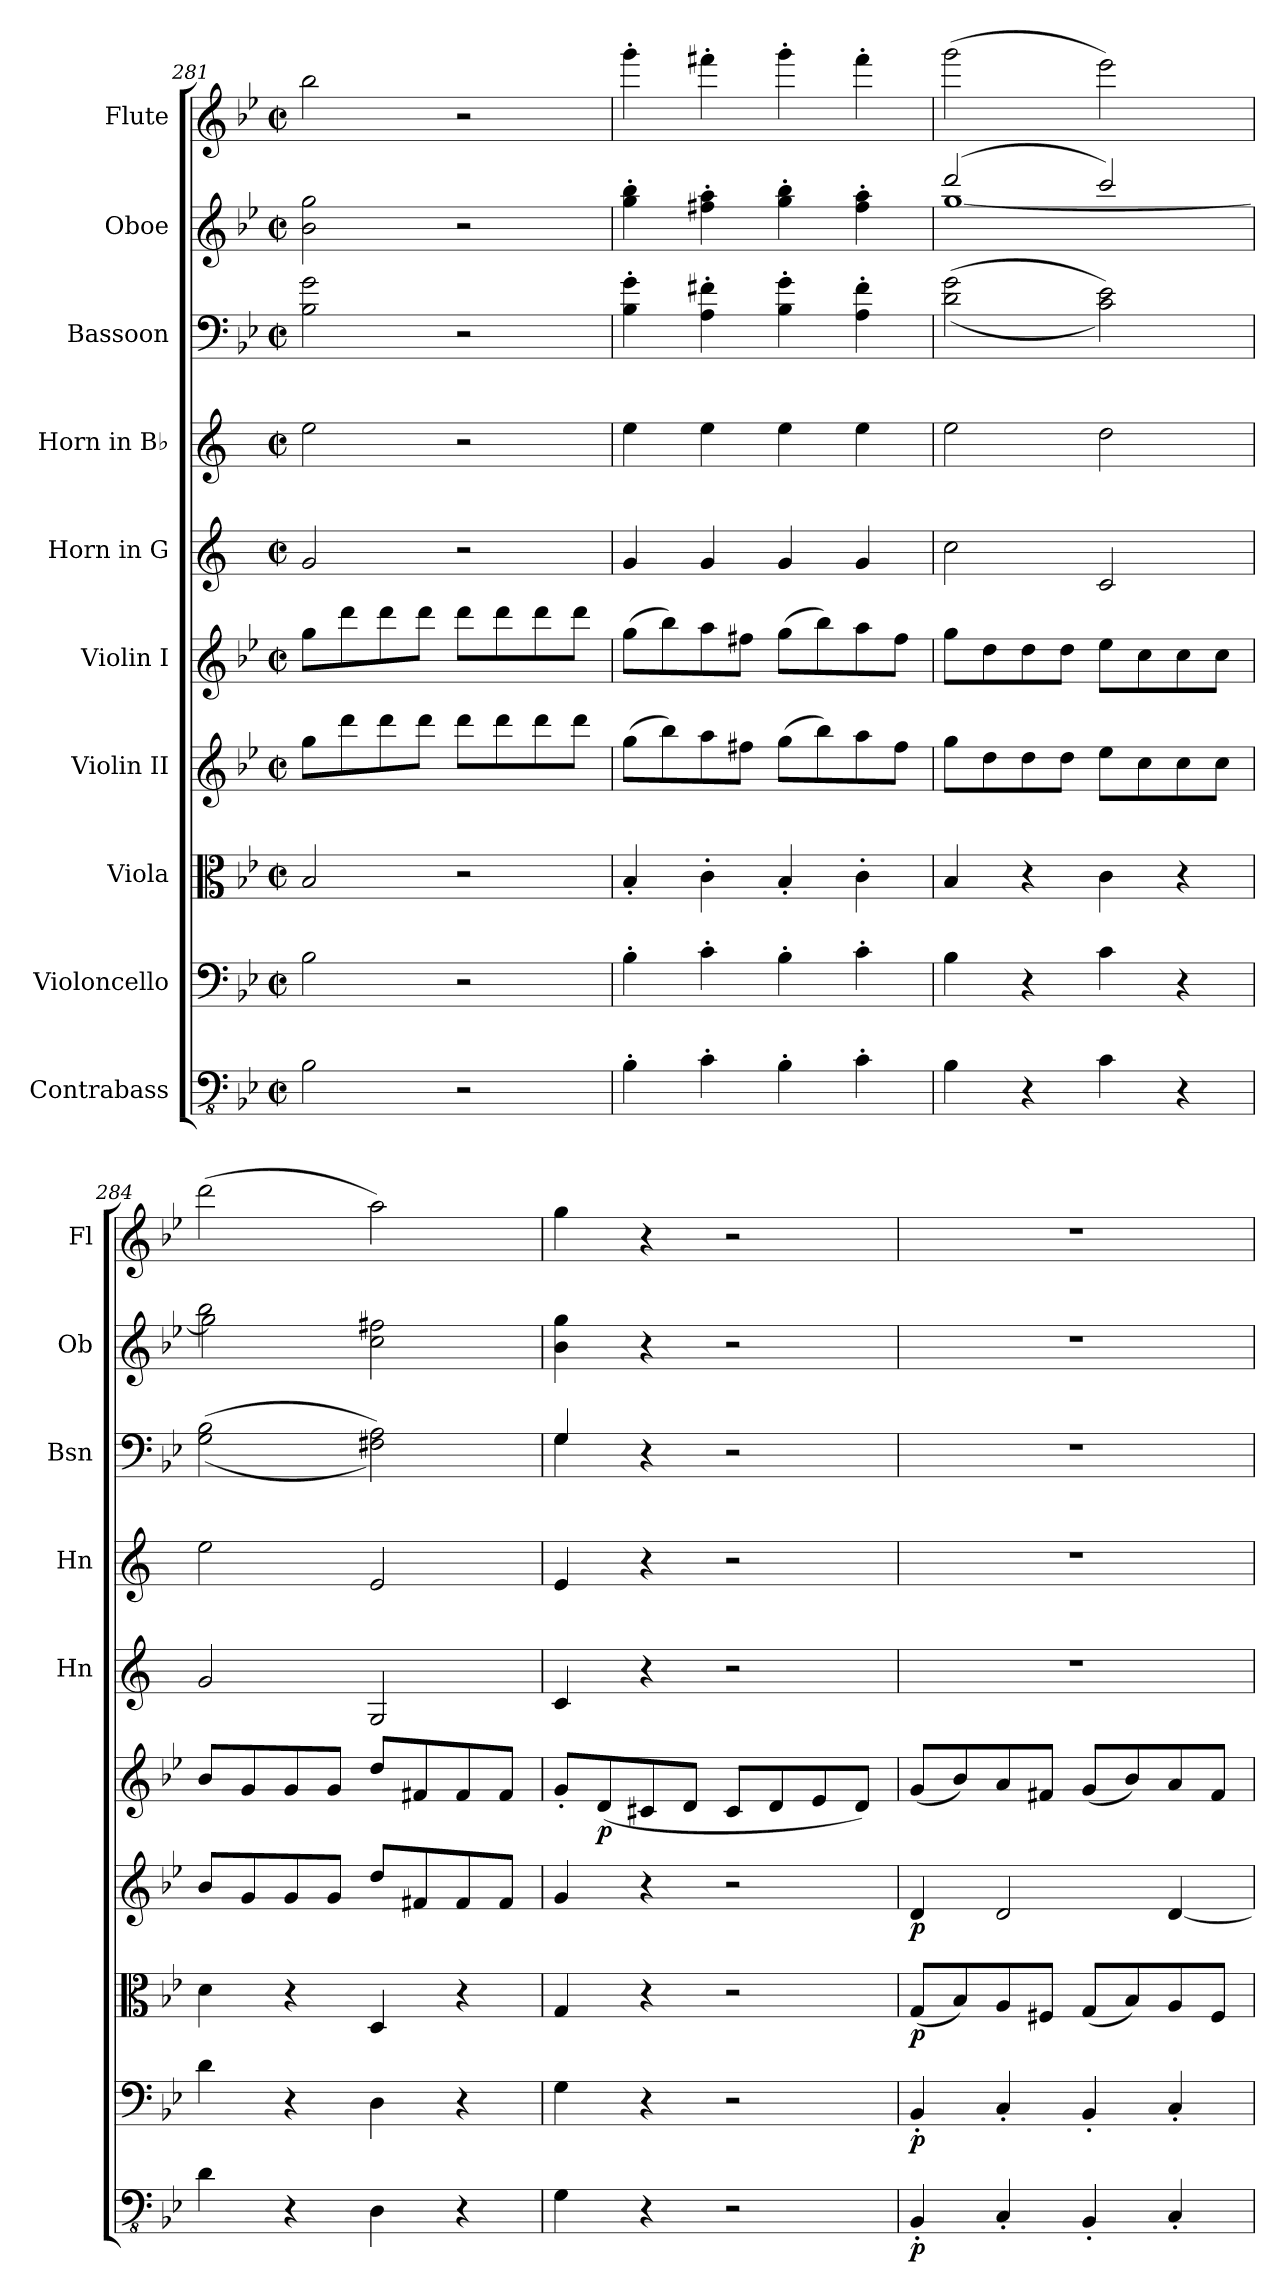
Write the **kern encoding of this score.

**kern	**dynam	**kern	**dynam	**kern	**dynam	**kern	**dynam	**kern	**dynam	**kern	**kern	**kern	**kern	**kern
*part10	*part10	*part9	*part9	*part8	*part8	*part7	*part7	*part6	*part6	*part5	*part4	*part3	*part2	*part1
*staff10	*staff10	*staff9	*staff9	*staff8	*staff8	*staff7	*staff7	*staff6	*staff6	*staff5	*staff4	*staff3	*staff2	*staff1
*I"Contrabass	*	*I"Violoncello	*	*I"Viola	*	*I"Violin II	*	*I"Violin I	*	*I"Horn in G	*I"Horn in B♭	*I"Bassoon	*I"Oboe	*I"Flute
*	*	*	*	*	*	*	*	*	*	*I'Hn	*I'Hn	*I'Bsn	*I'Ob	*I'Fl
*clefFv4	*	*clefF4	*	*clefC3	*	*clefG2	*	*clefG2	*	*clefG2	*clefG2	*clefF4	*clefG2	*clefG2
*	*	*	*	*	*	*	*	*	*	*ITrd3c5	*ITrd1c2	*	*	*
*k[b-e-]	*	*k[b-e-]	*	*k[b-e-]	*	*k[b-e-]	*	*k[b-e-]	*	*k[f#]	*k[b-e-]	*k[b-e-]	*k[b-e-]	*k[b-e-]
*M2/2	*	*M2/2	*	*M2/2	*	*M2/2	*	*M2/2	*	*M2/2	*M2/2	*M2/2	*M2/2	*M2/2
*met(c|)	*	*met(c|)	*	*met(c|)	*	*met(c|)	*	*met(c|)	*	*met(c|)	*met(c|)	*met(c|)	*met(c|)	*met(c|)
=281	=281	=281	=281	=281	=281	=281	=281	=281	=281	=281	=281	=281	=281	=281
2BB-\	.	2B-\	.	2B-/	.	8gg\L	.	8gg\L	.	2d/	2dd\	2B-\ 2g\	2b-\ 2gg\	2bb-\
.	.	.	.	.	.	8ddd\	.	8ddd\	.	.	.	.	.	.
.	.	.	.	.	.	8ddd\	.	8ddd\	.	.	.	.	.	.
.	.	.	.	.	.	8ddd\J	.	8ddd\J	.	.	.	.	.	.
2r	.	2r	.	2r	.	8ddd\L	.	8ddd\L	.	2r	2r	2r	2r	2r
.	.	.	.	.	.	8ddd\	.	8ddd\	.	.	.	.	.	.
.	.	.	.	.	.	8ddd\	.	8ddd\	.	.	.	.	.	.
.	.	.	.	.	.	8ddd\J	.	8ddd\J	.	.	.	.	.	.
=282	=282	=282	=282	=282	=282	=282	=282	=282	=282	=282	=282	=282	=282	=282
4BB-'\	.	4B-'\	.	4B-'/	.	(>8gg\L	.	(>8gg\L	.	4d/	4dd\	4B-\' 4g\'	4gg\' 4bb-\'	4ggg'\
.	.	.	.	.	.	8bb-\)	.	8bb-\)	.	.	.	.	.	.
4C'\	.	4c'\	.	4c'\	.	8aa\	.	8aa\	.	4d/	4dd\	4A\' 4f#X\'	4ff#X\' 4aa\'	4fff#X'\
.	.	.	.	.	.	8ff#X\J	.	8ff#X\J	.	.	.	.	.	.
4BB-'\	.	4B-'\	.	4B-'/	.	(>8gg\L	.	(>8gg\L	.	4d/	4dd\	4B-\' 4g\'	4gg\' 4bb-\'	4ggg'\
.	.	.	.	.	.	8bb-\)	.	8bb-\)	.	.	.	.	.	.
4C'\	.	4c'\	.	4c'\	.	8aa\	.	8aa\	.	4d/	4dd\	4A\' 4f#\'	4ff#\' 4aa\'	4fff#'\
.	.	.	.	.	.	8ff#\J	.	8ff#\J	.	.	.	.	.	.
=283	=283	=283	=283	=283	=283	=283	=283	=283	=283	=283	=283	=283	=283	=283
*	*	*	*	*	*	*	*	*	*	*	*	*	*^	*
4BB-\	.	4B-\	.	4B-/	.	8gg\L	.	8gg\L	.	2g\	2dd\	(>(<2d\ 2g\	(>2ddd/	[1gg	(>2ggg\
.	.	.	.	.	.	8dd\	.	8dd\	.	.	.	.	.	.	.
4r	.	4r	.	4r	.	8dd\	.	8dd\	.	.	.	.	.	.	.
.	.	.	.	.	.	8dd\J	.	8dd\J	.	.	.	.	.	.	.
4C\	.	4c\	.	4c\	.	8ee-\L	.	8ee-\L	.	2G/	2cc\	2c\ 2e-\))	2ccc/)	.	2eee-\)
.	.	.	.	.	.	8cc\	.	8cc\	.	.	.	.	.	.	.
4r	.	4r	.	4r	.	8cc\	.	8cc\	.	.	.	.	.	.	.
.	.	.	.	.	.	8cc\J	.	8cc\J	.	.	.	.	.	.	.
=284	=284	=284	=284	=284	=284	=284	=284	=284	=284	=284	=284	=284	=284	=284	=284
4D\	.	4d\	.	4d\	.	8b-/L	.	8b-/L	.	2d/	2dd\	(>(<2G\ 2B-\	2bb-\	2gg\]	(>2ddd\
.	.	.	.	.	.	8g/	.	8g/	.	.	.	.	.	.	.
4r	.	4r	.	4r	.	8g/	.	8g/	.	.	.	.	.	.	.
.	.	.	.	.	.	8g/J	.	8g/J	.	.	.	.	.	.	.
4DD\	.	4D\	.	4D/	.	8dd/L	.	8dd/L	.	2D/	2d/	2F#X\ 2A\))	2cc\ 2ff#X\	2ryy	2aa\)
.	.	.	.	.	.	8f#X/	.	8f#X/	.	.	.	.	.	.	.
4r	.	4r	.	4r	.	8f#/	.	8f#/	.	.	.	.	.	.	.
.	.	.	.	.	.	8f#/J	.	8f#/J	.	.	.	.	.	.	.
*	*	*	*	*	*	*	*	*	*	*	*	*	*v	*v	*
=285	=285	=285	=285	=285	=285	=285	=285	=285	=285	=285	=285	=285	=285	=285
*	*	*	*	*	*	*	*	*	*	*	*	*^	*	*
4GG\	.	4G\	.	4G/	.	4g/	.	8g'/L	.	4G/	4d/	4G/	4G\	4b-\ 4gg\	4gg\
!	!	!	!	!	!	!	!	!	!LO:DY:b	!	!	!	!	!	!
.	.	.	.	.	.	.	.	(<8d/	p	.	.	.	.	.	.
4r	.	4r	.	4r	.	4r	.	8c#X/	.	4r	4r	4r	4rAyy	4r	4r
.	.	.	.	.	.	.	.	8d/J	.	.	.	.	.	.	.
2r	.	2r	.	2r	.	2r	.	8c#/L	.	2r	2r	2r	2rAyy	2r	2r
.	.	.	.	.	.	.	.	8d/	.	.	.	.	.	.	.
.	.	.	.	.	.	.	.	8e-/	.	.	.	.	.	.	.
.	.	.	.	.	.	.	.	8d/J)	.	.	.	.	.	.	.
*	*	*	*	*	*	*	*	*	*	*	*	*v	*v	*	*
=286	=286	=286	=286	=286	=286	=286	=286	=286	=286	=286	=286	=286	=286	=286
!	!LO:DY:b	!	!LO:DY:b	!	!LO:DY:b	!	!LO:DY:b	!	!	!	!	!	!	!
4BBB-'/	p	4BB-'/	p	(<8G/L	p	4d/	p	(<8g/L	.	1r	1r	1r	1r	1r
.	.	.	.	8B-/)	.	.	.	8b-/)	.	.	.	.	.	.
4CC'/	.	4C'/	.	8A/	.	2d/	.	8a/	.	.	.	.	.	.
.	.	.	.	8F#X/J	.	.	.	8f#X/J	.	.	.	.	.	.
4BBB-'/	.	4BB-'/	.	(<8G/L	.	.	.	(<8g/L	.	.	.	.	.	.
.	.	.	.	8B-/)	.	.	.	8b-/)	.	.	.	.	.	.
4CC'/	.	4C'/	.	8A/	.	[4d/	.	8a/	.	.	.	.	.	.
.	.	.	.	8F#/J	.	.	.	8f#/J	.	.	.	.	.	.
=	=	=	=	=	=	=	=	=	=	=	=	=	=	=
*-	*-	*-	*-	*-	*-	*-	*-	*-	*-	*-	*-	*-	*-	*-
